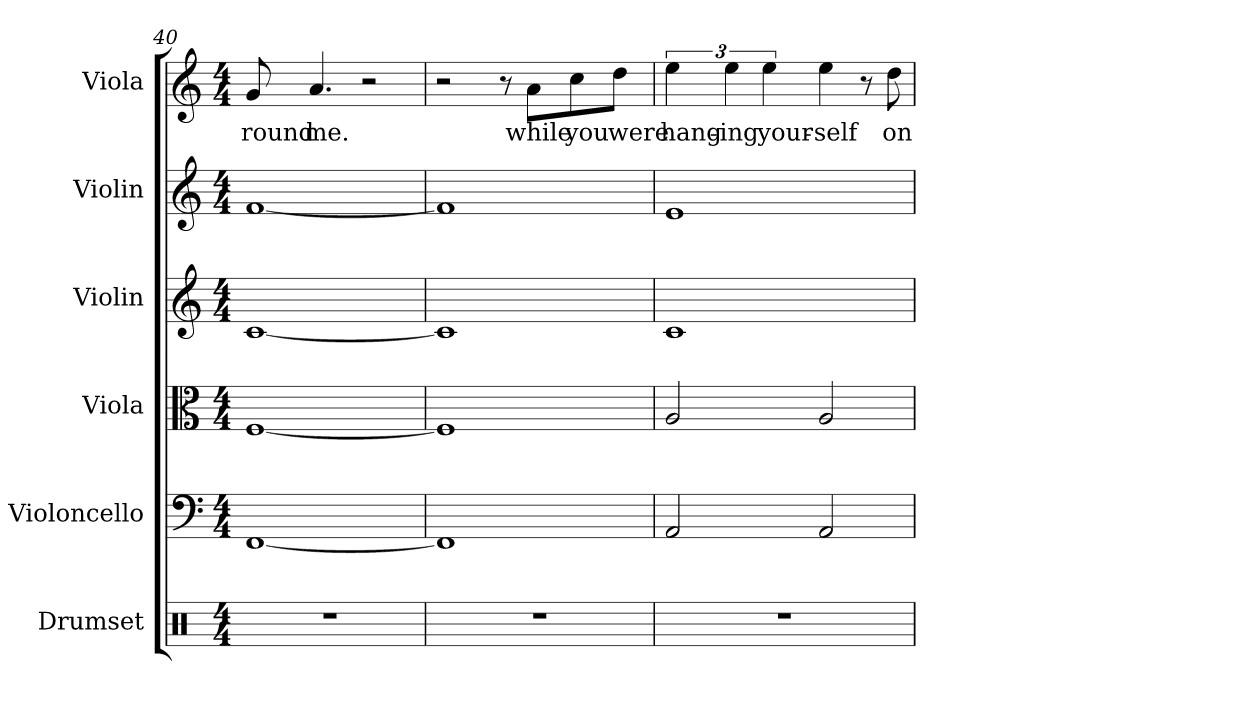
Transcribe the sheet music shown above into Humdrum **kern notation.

**kern	**kern	**kern	**kern	**kern	**kern	**text
*part6	*part5	*part4	*part3	*part2	*part1	*part1
*staff6	*staff5	*staff4	*staff3	*staff2	*staff1	*staff1
*I"Drumset	*I"Violoncello	*I"Viola	*I"Violin	*I"Violin	*I"Viola	*
*I'Drs.	*I'Vc.	*I'Vla.	*I'Vln.	*I'Vln.	*I'Vla.	*
*clefX	*clefF4	*clefC3	*clefG2	*clefG2	*clefG2	*
*k[]	*k[]	*k[]	*k[]	*k[]	*k[]	*
*M4/4	*M4/4	*M4/4	*M4/4	*M4/4	*M4/4	*
=40	=40	=40	=40	=40	=40	=40
1r	[1FF	[1F	[1c	[1f	8g/	-round
.	.	.	.	.	4.a/	me.
.	.	.	.	.	2r	.
!!LO:LB:g=z
=41	=41	=41	=41	=41	=41	=41
1r	1FF]	1F]	1c]	1f]	2r	.
.	.	.	.	.	8r	.
.	.	.	.	.	8a\L	while
.	.	.	.	.	8cc\	you
.	.	.	.	.	8dd\J	were
=42	=42	=42	=42	=42	=42	=42
1r	2AA/	2A/	1c	1e	6ee\	hang-
.	.	.	.	.	6ee\	-ing
.	.	.	.	.	6ee\	your-
.	2AA/	2A/	.	.	4ee\	-self
.	.	.	.	.	8r	.
.	.	.	.	.	8dd\	on
=	=	=	=	=	=	=
*-	*-	*-	*-	*-	*-	*-
